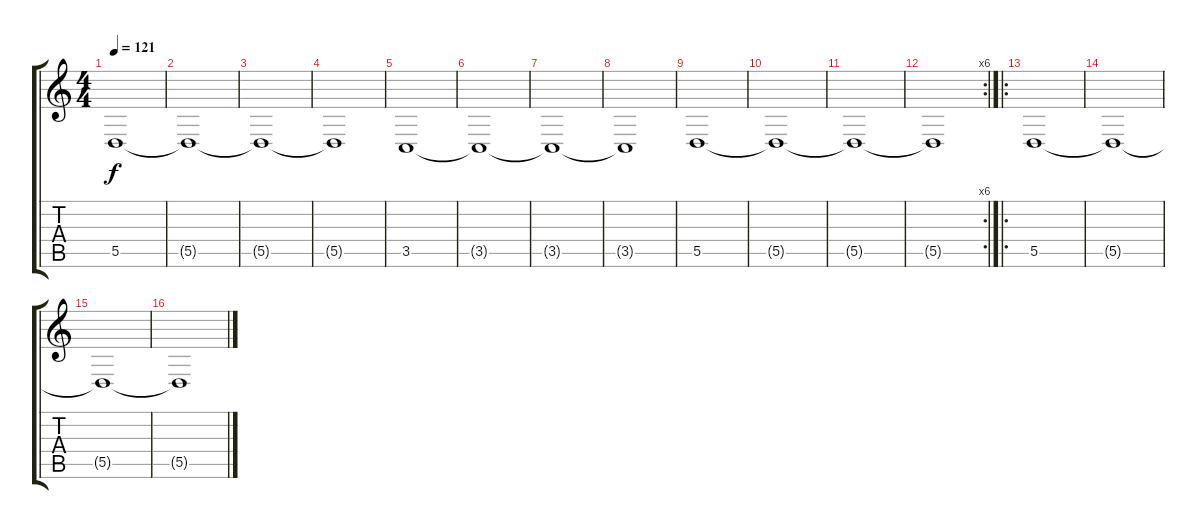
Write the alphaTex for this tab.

\track "" {instrument synthvoice}
\staff {score tabs}
\tuning (E4 B3 G3 D3 A2 E2) {hide}
\ts (4 4)
\tempo 121
\clef g2
\ks c
5.5.1{dy f} |
5.5{t}.1 |
5.5{t}.1 |
5.5{t}.1 |
3.5.1 |
3.5{t}.1 |
3.5{t}.1 |
3.5{t}.1 |
5.5.1 |
5.5{t}.1 |
5.5{t}.1 |
\rc 6
5.5{t}.1 |
\ro
5.5.1 |
5.5{t}.1 |
5.5{t}.1 |
5.5{t}.1
